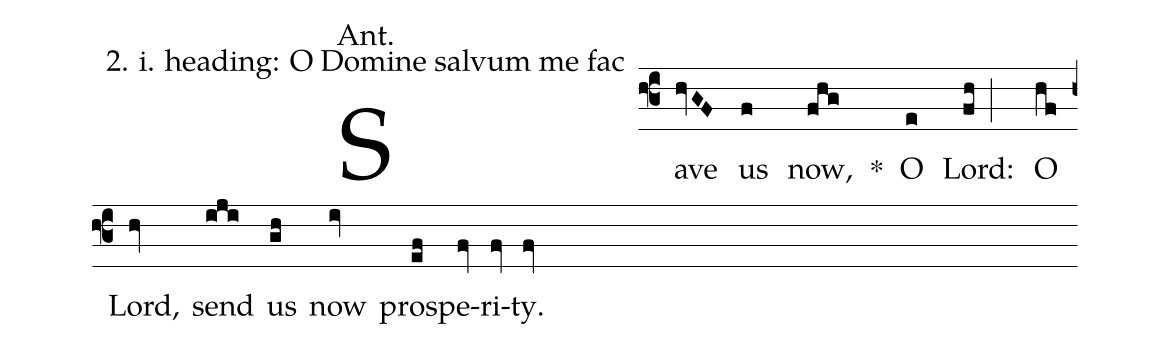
annotation: Ant.;
%%
(f3) Save(hvGF) us(f) now,(fhg) <sp>*</sp>() O(e) Lord:(fh;) O(hf) Lord,(hv) send(iji) us(gh) now(iv) pros(ef)pe(fv)ri(fv)ty.(fv)
